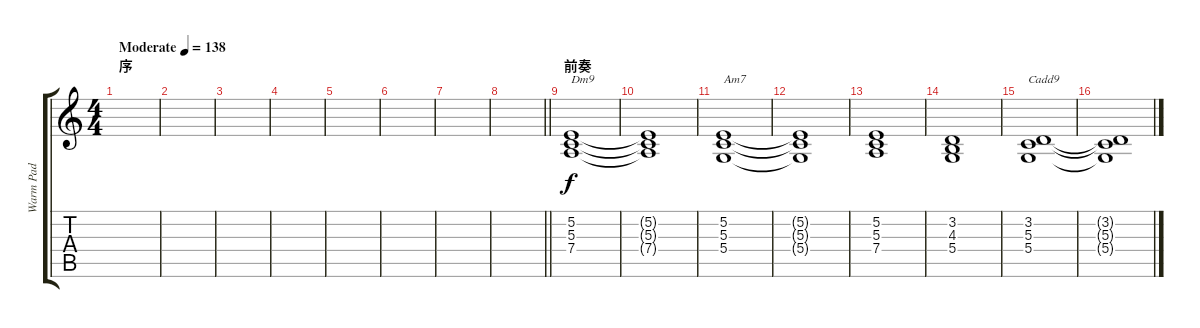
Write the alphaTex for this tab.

\track ("Warm Pad" "Warm Pad") {instrument pad8sweep}
\staff {score tabs}
\tuning (E4 B3 G3 D3 A2 E2) {hide}
\ts (4 4)
\section ("" "序")
\tempo (138 "Moderate")
\clef g2
\ks c
|
|
|
|
|
|
|
\barLineRight lightlight
|
\section ("" "前奏")
(5.2 5.3 7.4).1{txt "Dm9"} |
(5.2{t} 5.3{t} 7.4{t}).1 |
(5.2 5.3 5.4).1{txt "Am7"} |
(5.2{t} 5.3{t} 5.4{t}).1 |
(5.2 5.3 7.4).1 |
(3.2 4.3 5.4).1 |
(3.2 5.3 5.4).1{txt "Cadd9"} |
(3.2{t} 5.3{t} 5.4{t}).1
